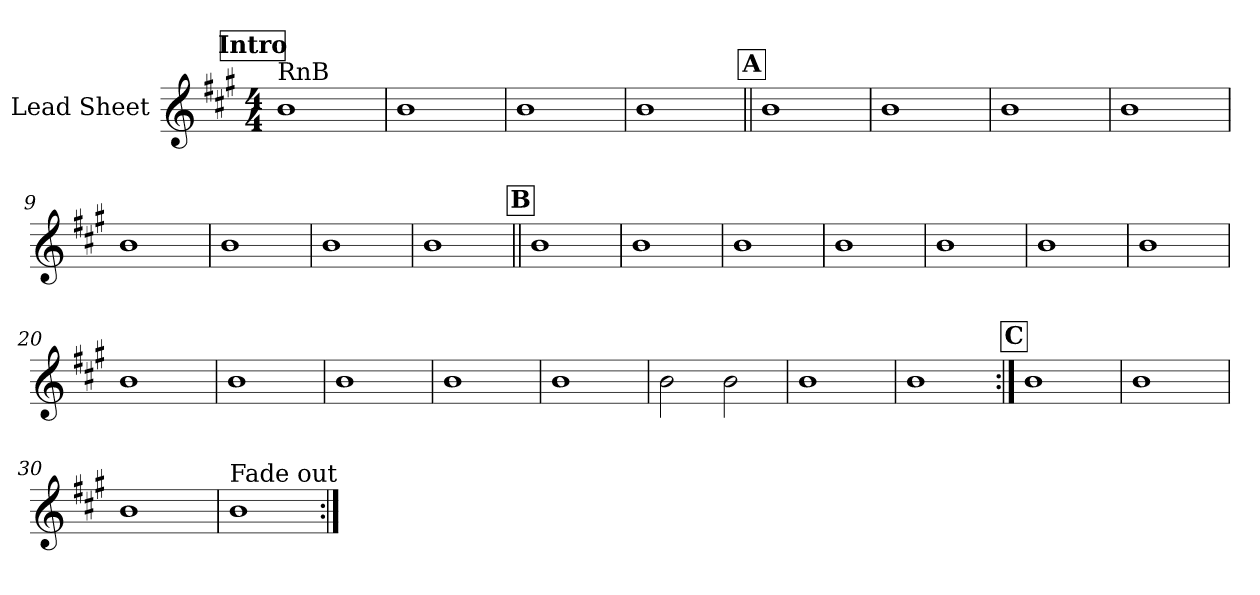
**kern
*part1
*staff1
*I"Lead Sheet
*clefG2
*k[f#c#g#]
*A:
*M4/4
*MM118
!!LO:REH:place=s1:a:fs=14:t=Intro
=1
!LO:TX:a:t=RnB
1b
=2
1b
=3
1b
=4
1b
!!LO:LB:g=z
!!LO:REH:place=s1:a:fs=14:t=A
=5||
1b
=6
1b
=7
1b
=8
1b
!!LO:LB:g=z
=9
1b
=10
1b
=11
1b
=12
1b
!!LO:LB:g=z
!!LO:REH:place=s1:a:fs=14:t=B
=13||
1b
=14
1b
=15
1b
=16
1b
!!LO:LB:g=z
=17
1b
=18
1b
=19
1b
=20
1b
!!LO:LB:g=z
=21
1b
=22
1b
=23
1b
=24
1b
!!LO:LB:g=z
=25
2b\
2b\
=26
1b
=27
1b
!!LO:LB:g=z
!!LO:REH:place=s1:a:fs=14:t=C
=28:|!
1b
=29
1b
=30
1b
=31
!LO:TX:a:t=Fade out
1b
=:|!
*-
